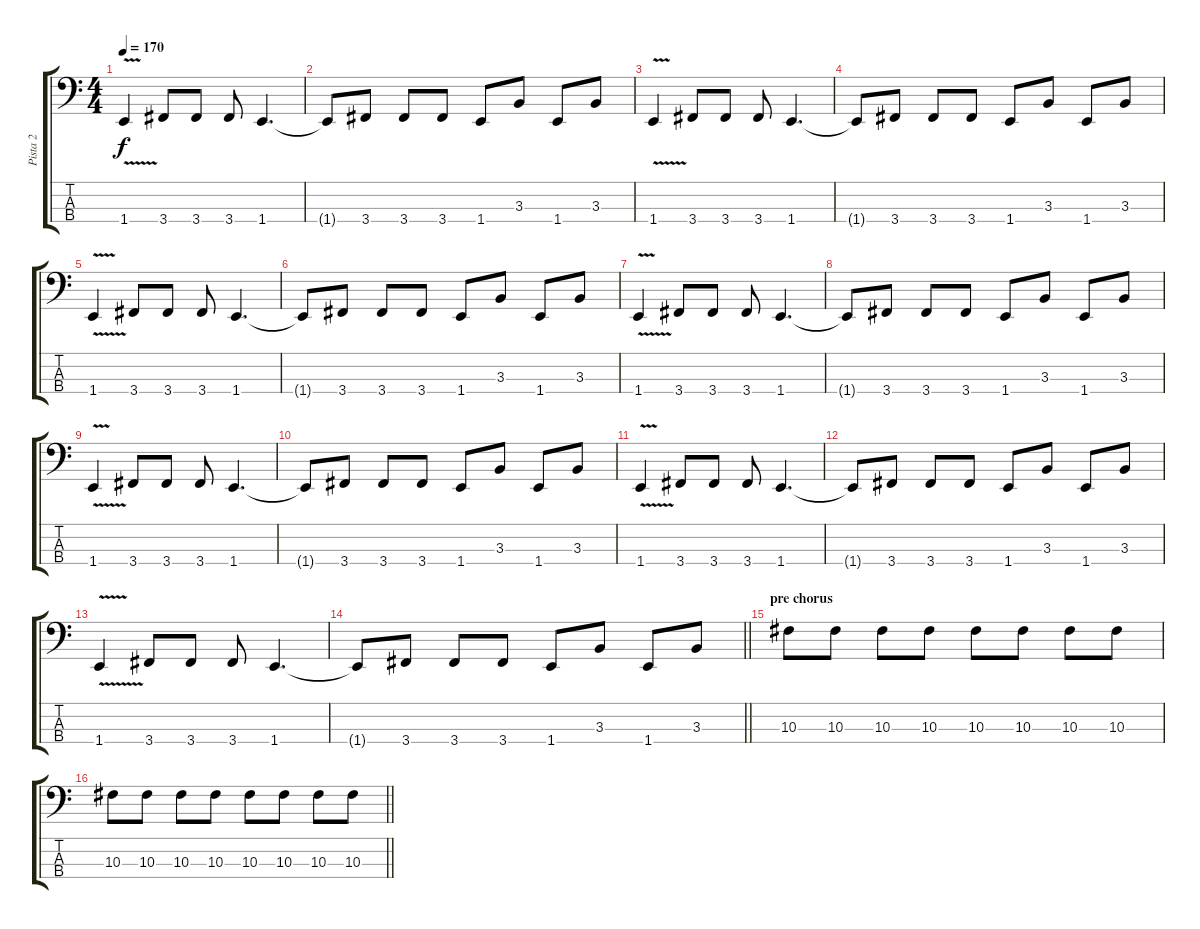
\track ("Pista 2" "Pista 2") {instrument electricbasspick}
\staff {score tabs}
\tuning (Gb2 Db2 Ab1 Eb1) {hide}
\ts (4 4)
\tempo 170
\clef f4
\ks c
1.4{v}.4{dy f} 3.4.8 3.4.8 3.4.8 1.4.4{d} |
1.4{t}.8 3.4.8 3.4.8 3.4.8 1.4.8 3.3.8 1.4.8 3.3.8 |
1.4{v}.4 3.4.8 3.4.8 3.4.8 1.4.4{d} |
1.4{t}.8 3.4.8 3.4.8 3.4.8 1.4.8 3.3.8 1.4.8 3.3.8 |
1.4{v}.4 3.4.8 3.4.8 3.4.8 1.4.4{d} |
1.4{t}.8 3.4.8 3.4.8 3.4.8 1.4.8 3.3.8 1.4.8 3.3.8 |
1.4{v}.4 3.4.8 3.4.8 3.4.8 1.4.4{d} |
1.4{t}.8 3.4.8 3.4.8 3.4.8 1.4.8 3.3.8 1.4.8 3.3.8 |
1.4{v}.4 3.4.8 3.4.8 3.4.8 1.4.4{d} |
1.4{t}.8 3.4.8 3.4.8 3.4.8 1.4.8 3.3.8 1.4.8 3.3.8 |
1.4{v}.4 3.4.8 3.4.8 3.4.8 1.4.4{d} |
1.4{t}.8 3.4.8 3.4.8 3.4.8 1.4.8 3.3.8 1.4.8 3.3.8 |
1.4{v}.4 3.4.8 3.4.8 3.4.8 1.4.4{d} |
\barLineRight lightlight
1.4{t}.8 3.4.8 3.4.8 3.4.8 1.4.8 3.3.8 1.4.8 3.3.8 |
\section ("" "pre chorus")
10.3.8 10.3.8 10.3.8 10.3.8 10.3.8 10.3.8 10.3.8 10.3.8 |
\barLineRight lightlight
10.3.8 10.3.8 10.3.8 10.3.8 10.3.8 10.3.8 10.3.8 10.3.8
